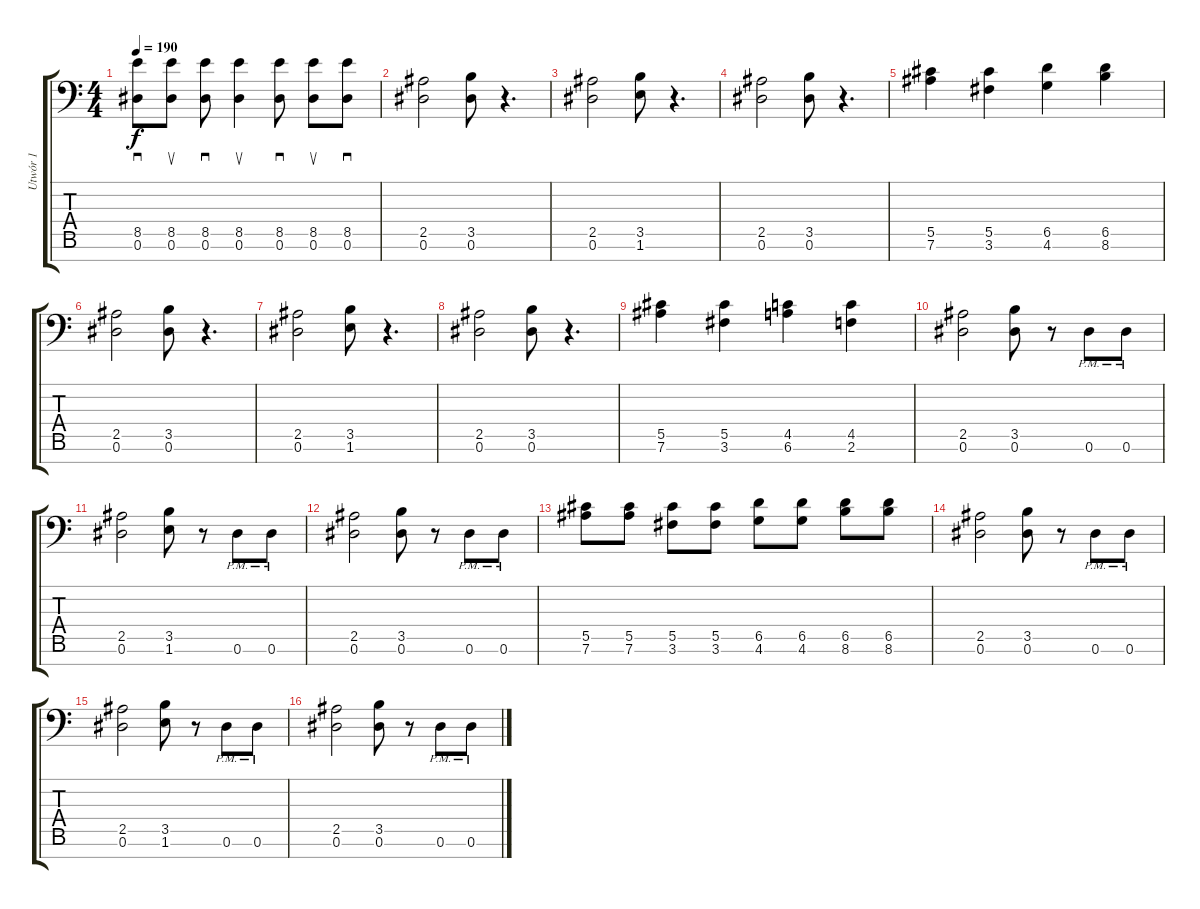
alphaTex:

\track ("Utwór 1" "Utwór 1") {instrument distortionguitar}
\staff {score tabs}
\tuning (Eb4 Bb3 Gb3 Db3 Ab2 Eb2 Bb1) {hide}
\ts (4 4)
\tempo 190
\clef f4
\ks c
(8.5 0.6).8{sd dy f} (8.5 0.6).8{su} (8.5 0.6).8{sd} (8.5 0.6).4{su} (8.5 0.6).8{sd} (8.5 0.6).8{su} (8.5 0.6).8{sd} |
(2.5 0.6).2 (3.5 0.6).8 r.4{d} |
(2.5 0.6).2 (3.5 1.6).8 r.4{d} |
(2.5 0.6).2 (3.5 0.6).8 r.4{d} |
(5.5 7.6).4 (5.5 3.6).4 (6.5 4.6).4 (6.5 8.6).4 |
(2.5 0.6).2 (3.5 0.6).8 r.4{d} |
(2.5 0.6).2 (3.5 1.6).8 r.4{d} |
(2.5 0.6).2 (3.5 0.6).8 r.4{d} |
(5.5 7.6).4 (5.5 3.6).4 (4.5 6.6).4 (4.5 2.6).4 |
(2.5 0.6).2 (3.5 0.6).8 r.8 0.6{pm}.8 0.6{pm}.8 |
(2.5 0.6).2 (3.5 1.6).8 r.8 0.6{pm}.8 0.6{pm}.8 |
(2.5 0.6).2 (3.5 0.6).8 r.8 0.6{pm}.8 0.6{pm}.8 |
(5.5 7.6).8 (5.5 7.6).8 (5.5 3.6).8 (5.5 3.6).8 (6.5 4.6).8 (6.5 4.6).8 (6.5 8.6).8 (6.5 8.6).8 |
(2.5 0.6).2 (3.5 0.6).8 r.8 0.6{pm}.8 0.6{pm}.8 |
(2.5 0.6).2 (3.5 1.6).8 r.8 0.6{pm}.8 0.6{pm}.8 |
(2.5 0.6).2 (3.5 0.6).8 r.8 0.6{pm}.8 0.6{pm}.8
